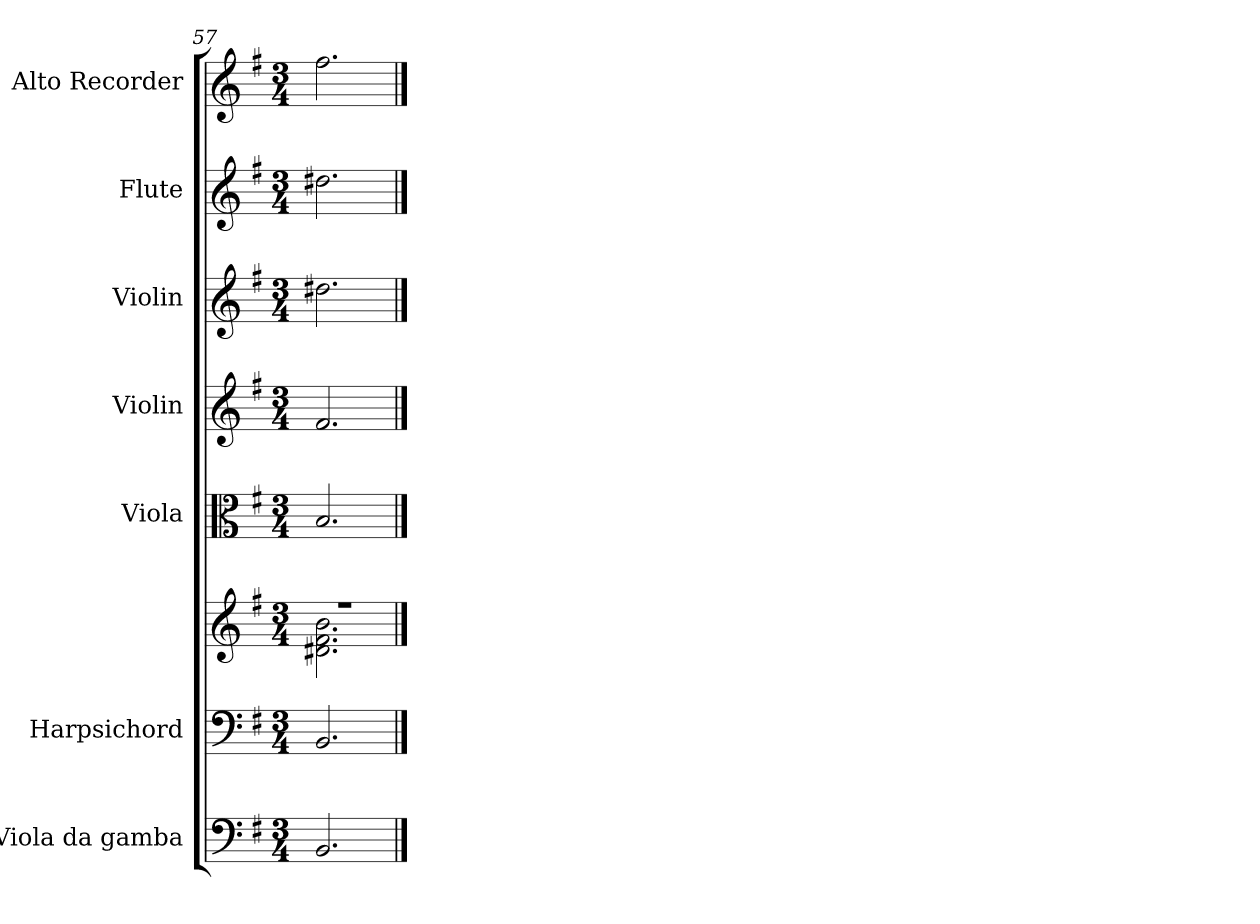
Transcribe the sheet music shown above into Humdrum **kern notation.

**kern	**kern	**kern	**kern	**kern	**kern	**kern	**kern
*part7	*part6	*part6	*part5	*part4	*part3	*part2	*part1
*staff8	*staff7	*staff6	*staff5	*staff4	*staff3	*staff2	*staff1
*I"Viola da gamba	*I"Harpsichord	*	*I"Viola	*I"Violin	*I"Violin	*I"Flute	*I"Alto Recorder
*I'V. d. g.	*I'Hch.	*	*I'Vla.	*I'Vln.	*I'Vln.	*I'Fl.	*I'A. Rec.
*clefF4	*clefF4	*clefG2	*clefC3	*clefG2	*clefG2	*clefG2	*clefG2
*k[f#]	*k[f#]	*k[f#]	*k[f#]	*k[f#]	*k[f#]	*k[f#]	*k[f#]
*G:	*G:	*G:	*G:	*G:	*G:	*G:	*G:
*M3/4	*M3/4	*M3/4	*M3/4	*M3/4	*M3/4	*M3/4	*M3/4
=57	=57	=57	=57	=57	=57	=57	=57
*	*	*^	*	*	*	*	*
2.BB/	2.BB/	2.r	2.d#X\ 2.f#\ 2.b\	2.B/	2.f#/	2.dd#X\	2.dd#X\	2.ff#\
*	*	*v	*v	*	*	*	*	*
==	==	==	==	==	==	==	==
*-	*-	*-	*-	*-	*-	*-	*-
